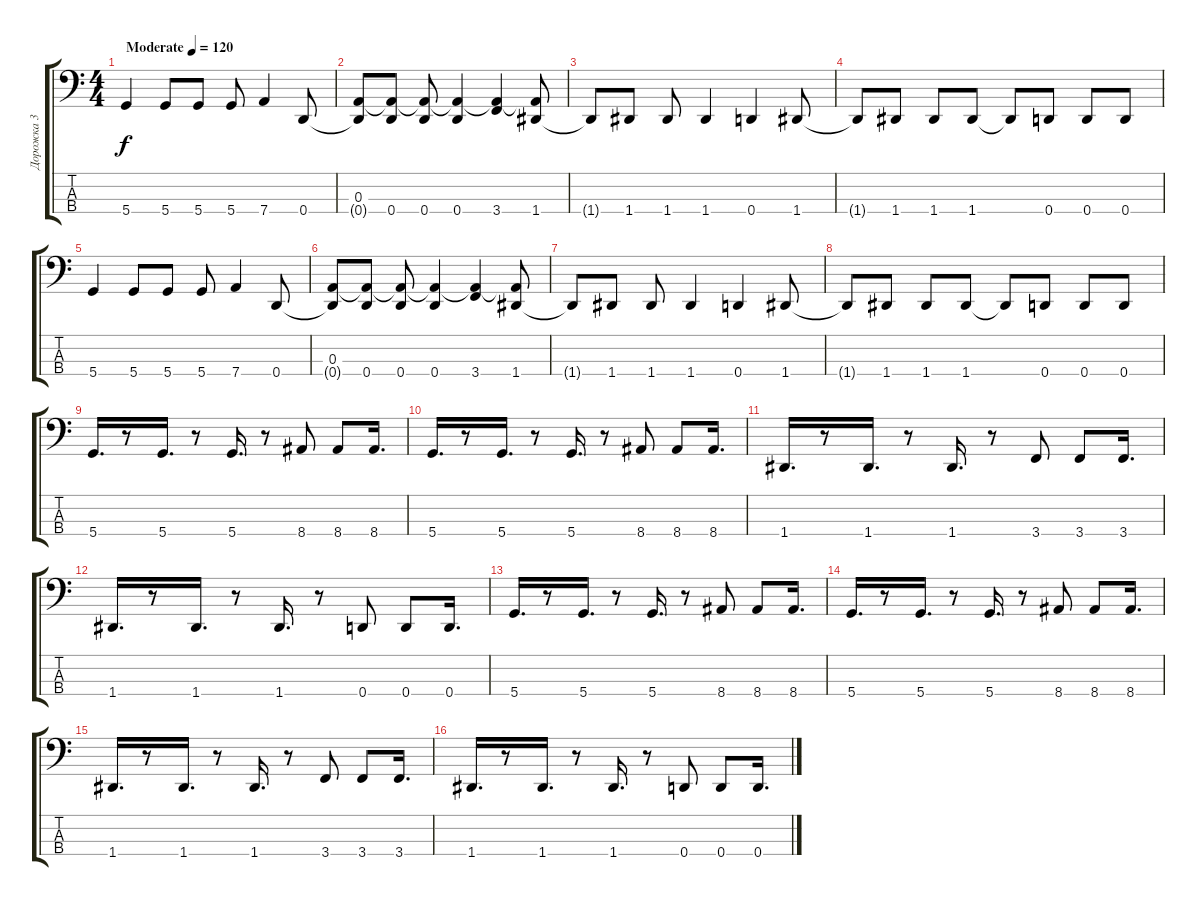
\track ("Дорожка 3" "Дорожка 3") {instrument electricbassfinger}
\staff {score tabs}
\tuning (G2 D2 A1 D1) {hide}
\ts (4 4)
\tempo (120 "Moderate")
\clef f4
\ks c
5.4.4{dy f instrument electricbassfinger} 5.4.8 5.4.8 5.4.8 7.4.4 0.4.8 |
(0.3 0.4{t}).8 (0.3{t} 0.4).8 (0.3{t} 0.4).8 (0.3{t} 0.4).4 (0.3{t} 3.4).4 (0.3{t} 1.4).8 |
1.4{t}.8 1.4.8 1.4.8 1.4.4 0.4.4 1.4.8 |
1.4{t}.8 1.4.8 1.4.8 1.4.8 1.4{t}.8 0.4.8 0.4.8 0.4.8 |
5.4.4 5.4.8 5.4.8 5.4.8 7.4.4 0.4.8 |
(0.3 0.4{t}).8 (0.3{t} 0.4).8 (0.3{t} 0.4).8 (0.3{t} 0.4).4 (0.3{t} 3.4).4 (0.3{t} 1.4).8 |
1.4{t}.8 1.4.8 1.4.8 1.4.4 0.4.4 1.4.8 |
1.4{t}.8 1.4.8 1.4.8 1.4.8 1.4{t}.8 0.4.8 0.4.8 0.4.8 |
5.4.16{d} r.8 5.4.16{d} r.8 5.4.16{d} r.8 8.4.8 8.4.8 8.4.16{d} |
5.4.16{d} r.8 5.4.16{d} r.8 5.4.16{d} r.8 8.4.8 8.4.8 8.4.16{d} |
1.4.16{d} r.8 1.4.16{d} r.8 1.4.16{d} r.8 3.4.8 3.4.8 3.4.16{d} |
1.4.16{d} r.8 1.4.16{d} r.8 1.4.16{d} r.8 0.4.8 0.4.8 0.4.16{d} |
5.4.16{d} r.8 5.4.16{d} r.8 5.4.16{d} r.8 8.4.8 8.4.8 8.4.16{d} |
5.4.16{d} r.8 5.4.16{d} r.8 5.4.16{d} r.8 8.4.8 8.4.8 8.4.16{d} |
1.4.16{d} r.8 1.4.16{d} r.8 1.4.16{d} r.8 3.4.8 3.4.8 3.4.16{d} |
1.4.16{d} r.8 1.4.16{d} r.8 1.4.16{d} r.8 0.4.8 0.4.8 0.4.16{d}
